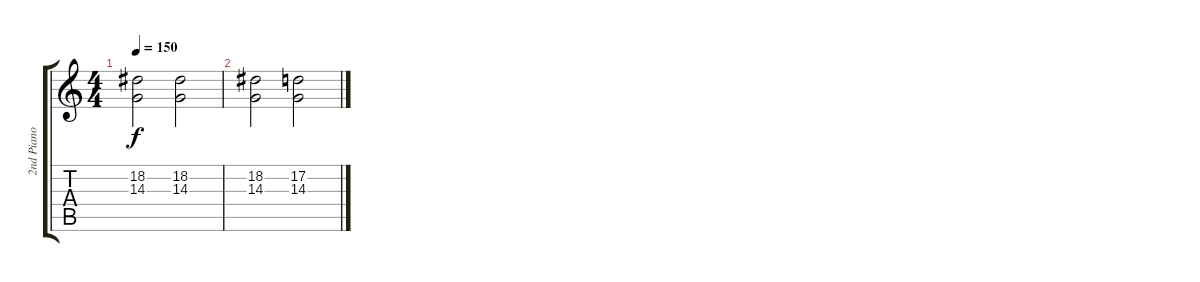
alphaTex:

\track ("2nd Piano" "2nd Piano") {instrument acousticgrandpiano}
\staff {score tabs}
\tuning (D4 A3 F3 C3 G2 C2) {hide}
\ts (4 4)
\tempo 150
\clef g2
\ks c
(18.2 14.3).2{dy f} (18.2 14.3).2 |
(18.2 14.3).2 (17.2 14.3).2
